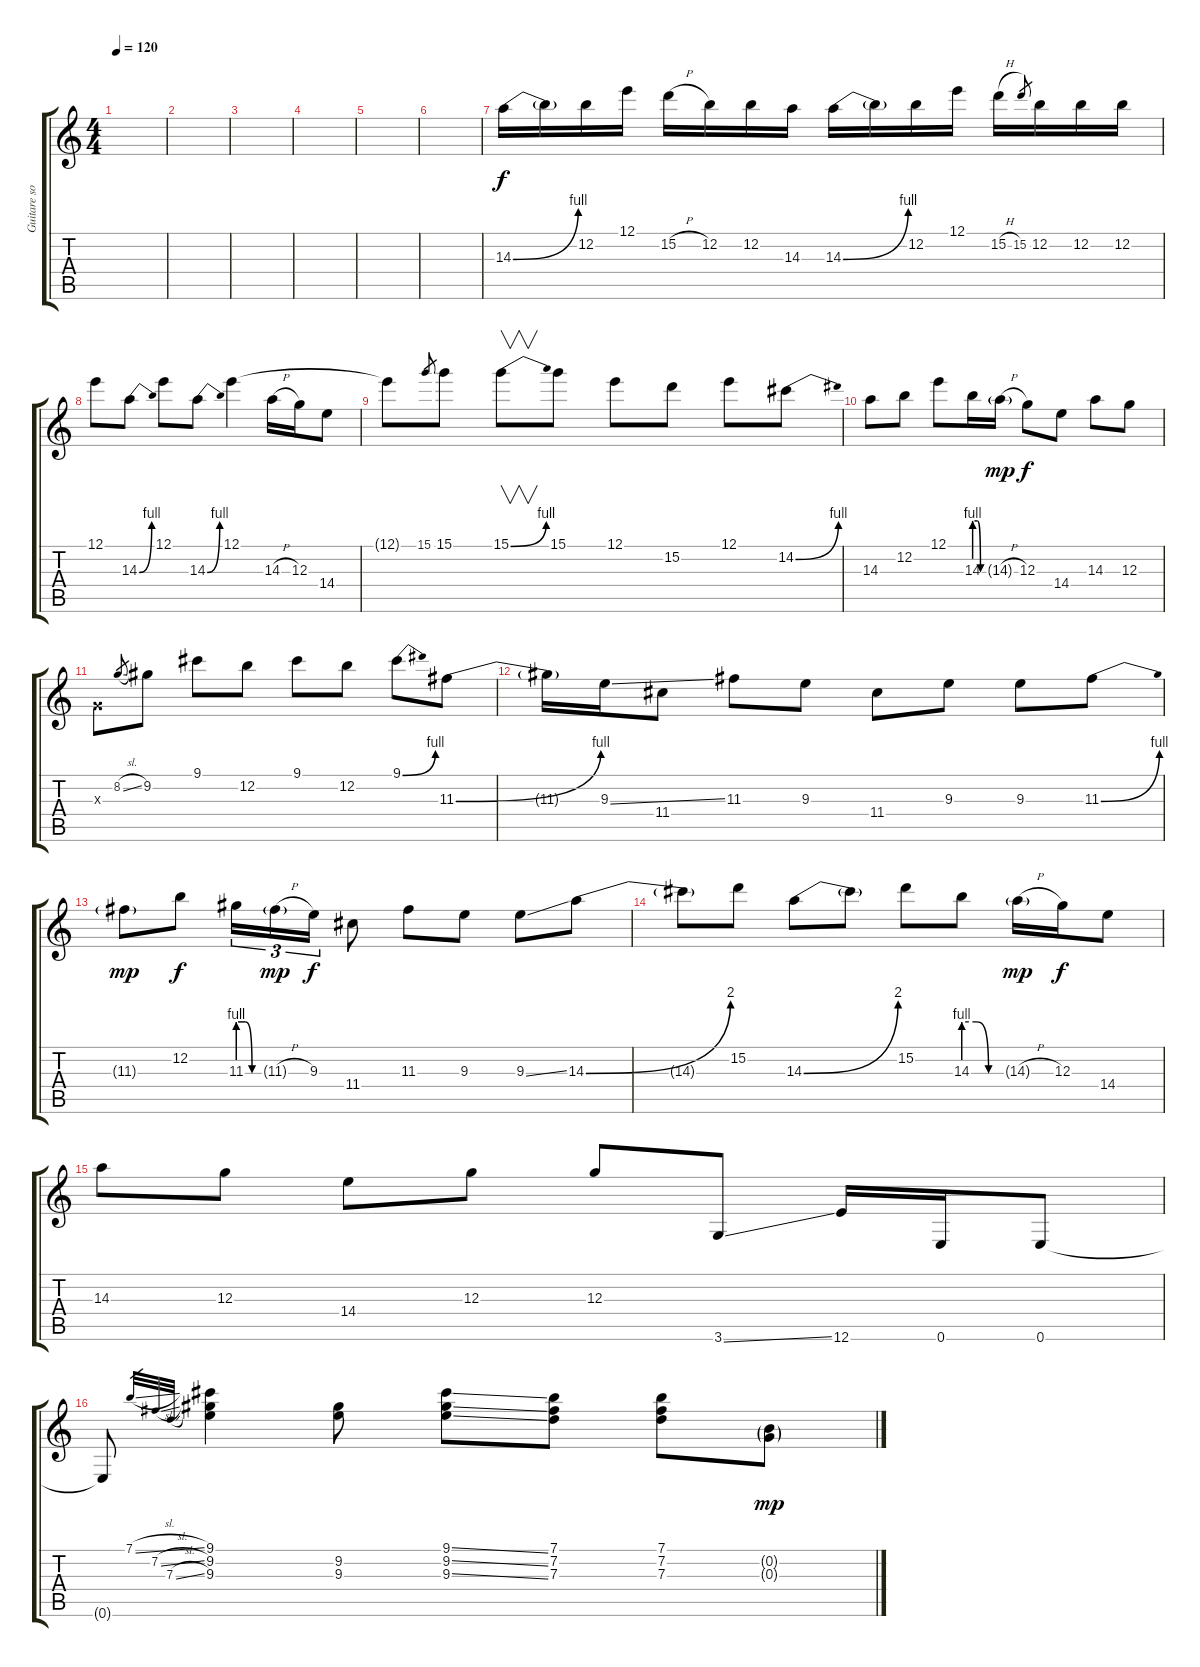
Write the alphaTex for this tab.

\track ("Guitare solo" "Guitare so") {instrument distortionguitar}
\staff {score tabs}
\tuning (E4 B3 G3 D3 A2 E2) {hide}
\ts (4 4)
\tempo 120
\clef g2
\ks c
|
|
|
|
|
|
14.3{be (bend 0 0 60 4)}.16{volume 16} 14.3{t}.16 12.2.16 12.1.16 15.2{h}.16 12.2.16 12.2.16 14.3.16 14.3{be (bend 0 0 60 4)}.16 14.3{t}.16 12.2.16 12.1.16 15.2{h}.16 15.2.8{gr} 12.2.16 12.2.16 12.2.16 |
12.1.8 14.3{be (bend 0 0 60 4)}.8 12.1.8 14.3{be (bend 0 0 60 4)}.8 12.1.4 14.3{h}.16 12.3.16 14.4.8 |
12.1{t}.8 15.1.8{gr} 15.1.8 15.1{be (bend 0 0 60 4)}.8{v} 15.1.8 12.1.8 15.2.8 12.1.8 14.2{be (bend 0 0 60 4)}.8 |
14.3.8 12.2.8 12.1.8 14.3{be (custom 0 4 20 4 40 0 60 0)}.16 14.3{h g}.16{dy mp} 12.3.8{dy f} 14.4.8 14.3.8 12.3.8 |
0.3{x}.8 8.2{sl}.8{gr} 9.2.8 9.1.8 12.2.8 9.1.8 12.2.8 9.1{be (bend 0 0 60 4)}.8 11.3{be (bend 0 0 60 4)}.8 |
11.3{t}.16 9.3{ss}.16 11.4.8 11.3.8 9.3.8 11.4.8 9.3.8 9.3.8 11.3{be (bend 0 0 60 4)}.8 |
11.3{g}.8{dy mp} 12.2.8{dy f} 11.3{be (custom 0 4 20 4 40 0 60 0)}.16{tu (3 2)} 11.3{h g}.16{tu (3 2) dy mp} 9.3.16{tu (3 2) dy f} 11.4.8 11.3.8 9.3.8 9.3{ss}.8 14.3{be (bend 0 0 60 8)}.8 |
14.3{t}.8 15.2.8 14.3{be (bend 0 0 60 8)}.8 14.3{t}.8 15.2.8 14.3{be (custom 0 4 20 4 40 0 60 0)}.8 14.3{h g}.16{dy mp} 12.3.16{dy f} 14.4.8 |
14.3.8 12.3.8 14.4.8 12.3.8 12.3.8 3.6{ss}.8 12.6.16 0.6.16 0.6.8 |
0.6{t}.8 7.1{sl}.32{gr} 7.2{sl}.32{gr} 7.3{sl}.32{gr} (9.1 9.2 9.3).4 (9.2 9.3).8 (9.1{ss} 9.2{ss} 9.3{ss}).8 (7.1 7.2 7.3).8 (7.1 7.2 7.3).8 (0.2{g} 0.3{g}).8{dy mp}
